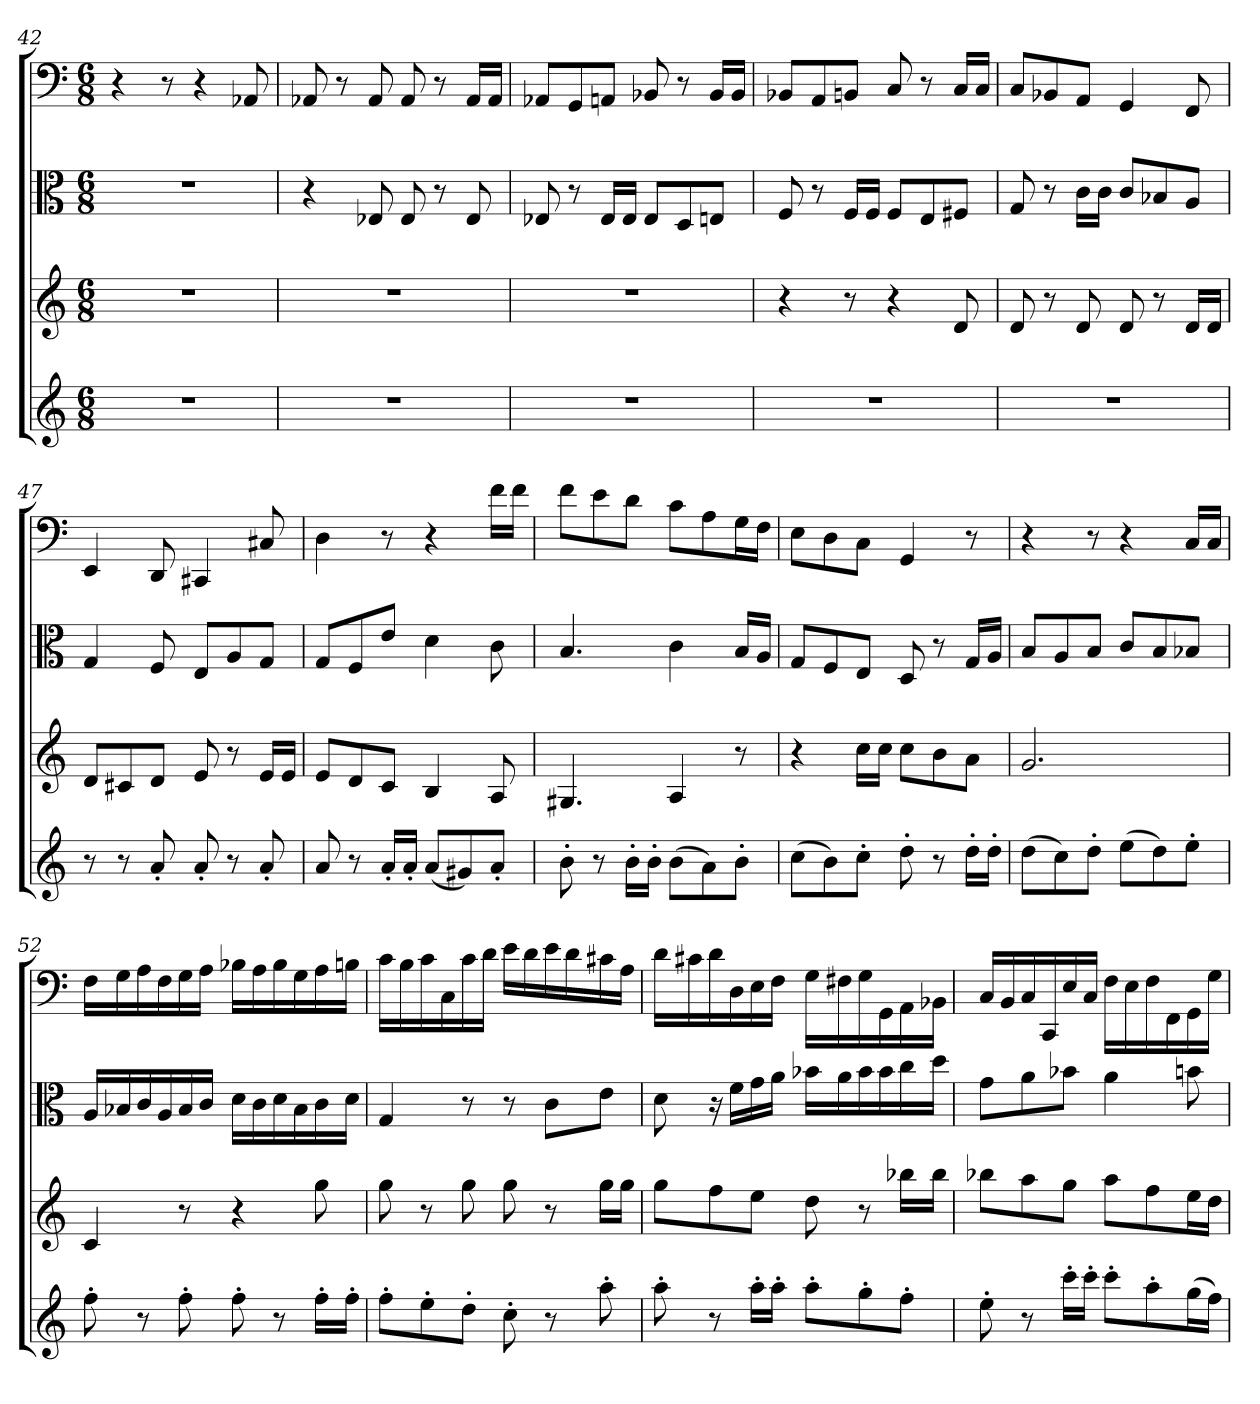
**kern	**kern	**kern	**kern
*part4	*part3	*part2	*part1
*staff4	*staff3	*staff2	*staff1
*clefG2	*clefG2	*clefC3	*clefF4
*k[]	*k[]	*k[]	*k[]
*C:	*C:	*C:	*C:
*M6/8	*M6/8	*M6/8	*M6/8
=42	=42	=42	=42
2.r	2.r	2.r	4r
.	.	.	8r
.	.	.	4r
.	.	.	8AA-X
=43	=43	=43	=43
2.r	2.r	4r	8AA-X
.	.	.	8r
.	.	8E-X	8AA-
.	.	8E-	8AA-
.	.	8r	8r
.	.	8E-	16AA-/LL
.	.	.	16AA-/JJ
=44	=44	=44	=44
2.r	2.r	8E-X	8AA-X/L
.	.	8r	8GG/
.	.	16E-/LL	8AAn/J
.	.	16E-/JJ	.
.	.	8E-/L	8BB-X
.	.	8D/	8r
.	.	8En/J	16BB-/LL
.	.	.	16BB-/JJ
=45	=45	=45	=45
2.r	4r	8F	8BB-X/L
.	.	8r	8AA/
.	8r	16F/LL	8BBn/J
.	.	16F/JJ	.
.	4r	8F/L	8C
.	.	8E/	8r
.	8d	8F#X/J	16C/LL
.	.	.	16C/JJ
=46	=46	=46	=46
2.r	8d	8G	8C/L
.	8r	8r	8BB-X/
.	8d	16c\LL	8AA/J
.	.	16c\JJ	.
.	8d	8c/L	4GG
.	8r	8B-X/	.
.	16d/LL	8A/J	8FF
.	16d/JJ	.	.
=47	=47	=47	=47
8r	8d/L	4G	4EE
8r	8c#X/	.	.
8a'	8d/J	8F	8DD
8a'	8e	8E/L	4CC#X
8r	8r	8A/	.
8a'	16e/LL	8G/J	8C#X
.	16e/JJ	.	.
=48	=48	=48	=48
8a	8e/L	8G/L	4D
8r	8d/	8F/	.
16a'/LL	8c/J	8e/J	8r
16a'/JJ	.	.	.
(8a/L	4B	4d	4r
8g#X/)	.	.	.
8a'/J	8A	8c	16f\LL
.	.	.	16f\JJ
=49	=49	=49	=49
8b'	4.G#X	4.B	8f\L
8r	.	.	8e\
16b'\LL	.	.	8d\J
16b'\JJ	.	.	.
(8b\L	4A	4c	8c\L
8a\)	.	.	8A\
8b'\J	8r	16B/LL	16G\L
.	.	16A/JJ	16F\JJ
=50	=50	=50	=50
(8cc\L	4r	8G/L	8E\L
8b\)	.	8F/	8D\
8cc'\J	16cc\LL	8E/J	8C\J
.	16cc\JJ	.	.
8dd'	8cc\L	8D	4GG
8r	8b\	8r	.
16dd'\LL	8a\J	16G/LL	8r
16dd'\JJ	.	16A/JJ	.
=51	=51	=51	=51
(8dd\L	2.g	8B/L	4r
8cc\)	.	8A/	.
8dd'\J	.	8B/J	8r
(8ee\L	.	8c/L	4r
8dd\)	.	8B/	.
8ee'\J	.	8B-X/J	16C/LL
.	.	.	16C/JJ
=52	=52	=52	=52
8ff'	4c	16A/LL	16F\LL
.	.	16B-X/	16G\
8r	.	16c/	16A\
.	.	16A/	16F\
8ff'	8r	16B-/	16G\
.	.	16c/JJ	16A\JJ
8ff'	4r	16d\LL	16B-X\LL
.	.	16c\	16A\
8r	.	16d\	16B-\
.	.	16B-\	16G\
16ff'\LL	8gg	16c\	16A\
16ff'\JJ	.	16d\JJ	16Bn\JJ
=53	=53	=53	=53
8ff'\L	8gg	4G	16c\LL
.	.	.	16B\
8ee'\	8r	.	16c\
.	.	.	16C\
8dd'\J	8gg	8r	16c\
.	.	.	16d\JJ
8cc'	8gg	8r	16e\LL
.	.	.	16d\
8r	8r	8c\L	16e\
.	.	.	16d\
8aa'	16gg\LL	8e\J	16c#X\
.	16gg\JJ	.	16A\JJ
=54	=54	=54	=54
8aa'	8gg\L	8d	16d\LL
.	.	.	16c#X\
8r	8ff\	16r	16d\
.	.	16f\LL	16D\
16aa'\LL	8ee\J	16g\	16E\
16aa'\JJ	.	16a\JJ	16F\JJ
8aa'\L	8dd	16b-X\LL	16G\LL
.	.	16a\	16F#X\
8gg'\	8r	16b-\	16G\
.	.	16b-\	16GG\
8ff'\J	16bb-X\LL	16cc\	16AA\
.	16bb-\JJ	16dd\JJ	16BB-X\JJ
=55	=55	=55	=55
8ee'	8bb-X\L	8g\L	16C/LL
.	.	.	16BB/
8r	8aa\	8a\	16C/
.	.	.	16CC/
16ccc'\LL	8gg\J	8b-X\J	16E/
16ccc'\JJ	.	.	16C/JJ
8ccc'\L	8aa\L	4a	16F\LL
.	.	.	16E\
8aa'\	8ff\	.	16F\
.	.	.	16FF\
(16gg\L	16ee\L	8bn	16GG\
16ff\JJ)	16dd\JJ	.	16G\JJ
=	=	=	=
*-	*-	*-	*-
